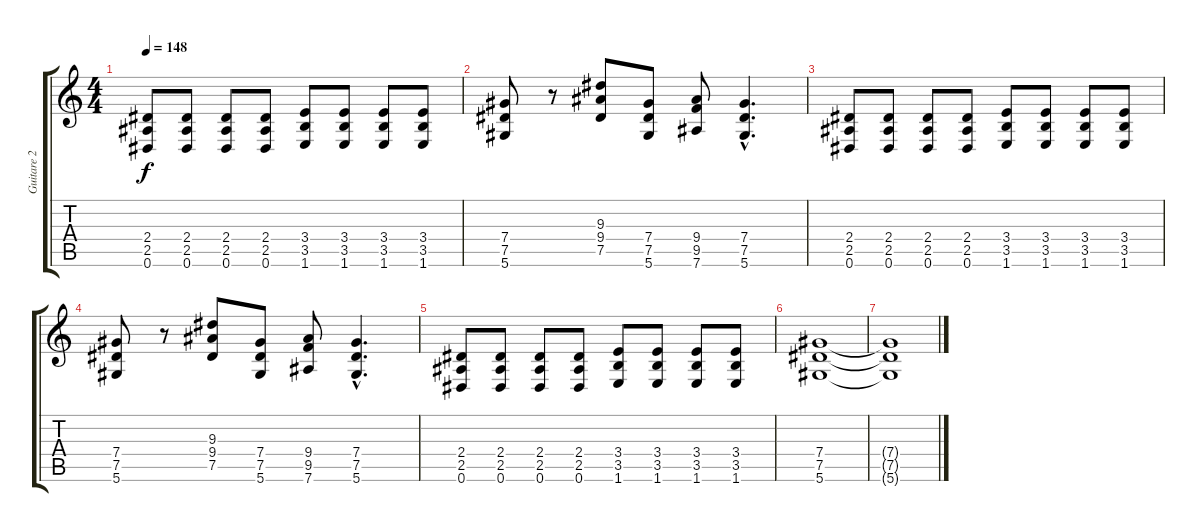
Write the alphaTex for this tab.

\track ("Guitare 2" "Guitare 2") {instrument electricguitarmuted}
\staff {score tabs}
\tuning (Eb4 Bb3 Gb3 Db3 Ab2 Eb2) {hide}
\ts (4 4)
\tempo 148
\clef g2
\ks c
(2.4 2.5 0.6).8{dy f} (2.4 2.5 0.6).8 (2.4 2.5 0.6).8 (2.4 2.5 0.6).8 (3.4 3.5 1.6).8 (3.4 3.5 1.6).8 (3.4 3.5 1.6).8 (3.4 3.5 1.6).8 |
(7.4 7.5 5.6).8 r.8 (9.3 9.4 7.5).8 (7.4 7.5 5.6).8 (9.4 9.5 7.6).8 (7.4{hac} 7.5{hac} 5.6{hac}).4{d} |
(2.4 2.5 0.6).8 (2.4 2.5 0.6).8 (2.4 2.5 0.6).8 (2.4 2.5 0.6).8 (3.4 3.5 1.6).8 (3.4 3.5 1.6).8 (3.4 3.5 1.6).8 (3.4 3.5 1.6).8 |
(7.4 7.5 5.6).8 r.8 (9.3 9.4 7.5).8 (7.4 7.5 5.6).8 (9.4 9.5 7.6).8 (7.4{hac} 7.5{hac} 5.6{hac}).4{d} |
(2.4 2.5 0.6).8 (2.4 2.5 0.6).8 (2.4 2.5 0.6).8 (2.4 2.5 0.6).8 (3.4 3.5 1.6).8 (3.4 3.5 1.6).8 (3.4 3.5 1.6).8 (3.4 3.5 1.6).8 |
(7.4 7.5 5.6).1 |
(7.4{t} 7.5{t} 5.6{t}).1
